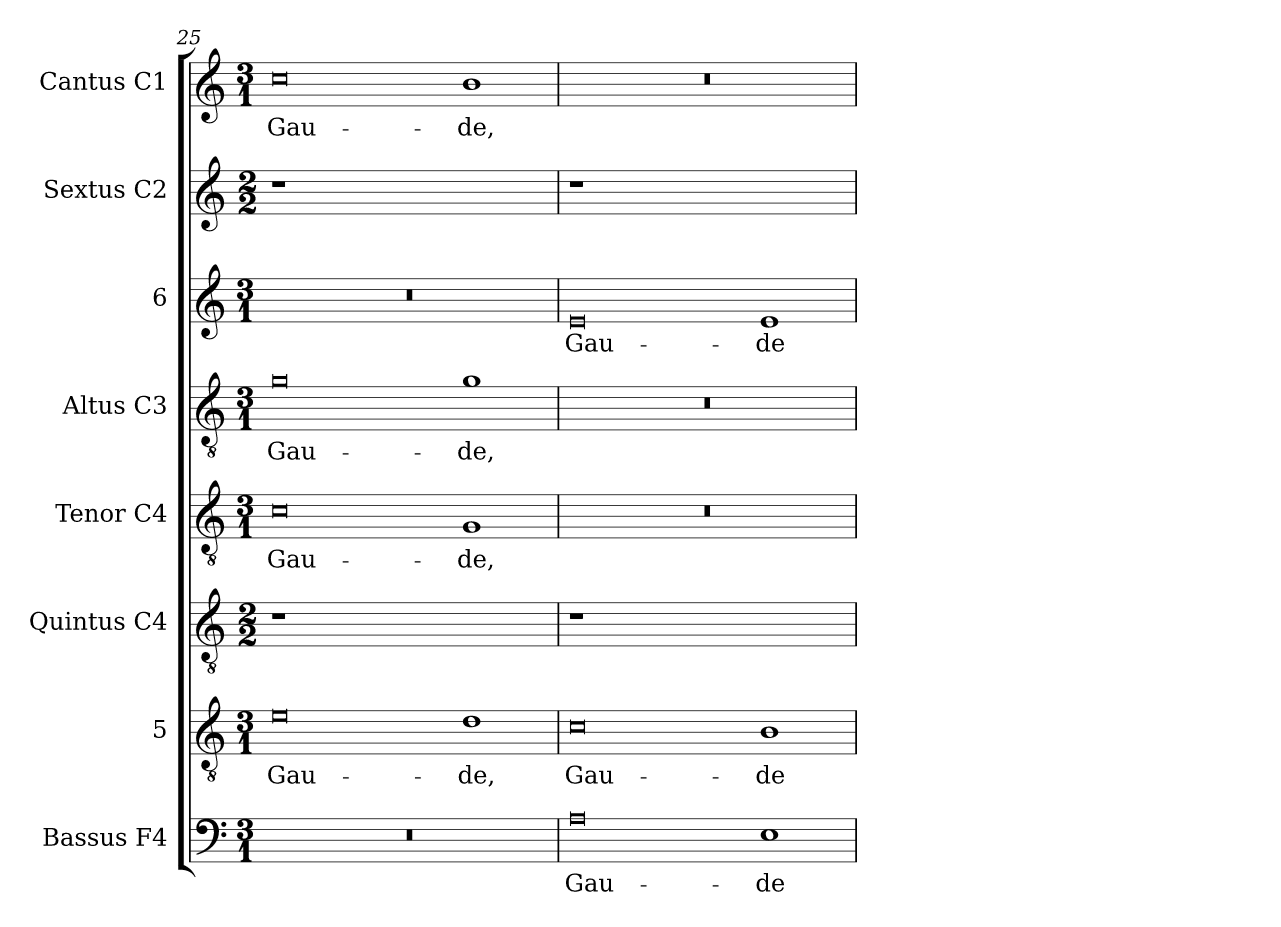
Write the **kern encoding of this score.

**kern	**text	**kern	**text	**kern	**kern	**text	**kern	**text	**kern	**text	**kern	**kern	**text
*part8	*part8	*part7	*part7	*part6	*part5	*part5	*part4	*part4	*part3	*part3	*part2	*part1	*part1
*staff8	*staff8	*staff7	*staff7	*staff6	*staff5	*staff5	*staff4	*staff4	*staff3	*staff3	*staff2	*staff1	*staff1
*I"Bassus  F4	*	*I"5	*	*I"Quintus  C4	*I"Tenor  C4	*	*I"Altus  C3	*	*I"6	*	*I"Sextus  C2	*I"Cantus  C1	*
*I'B	*	*	*	*	*I'T	*	*I'A	*	*	*	*	*I'C	*
*clefF4	*	*clefGv2	*	*clefGv2	*clefGv2	*	*clefGv2	*	*clefG2	*	*clefG2	*clefG2	*
*k[]	*	*k[]	*	*k[]	*k[]	*	*k[]	*	*k[]	*	*k[]	*k[]	*
*C:	*	*C:	*	*C:	*C:	*	*C:	*	*C:	*	*C:	*C:	*
*M3/1	*	*M3/1	*	*M2/2	*M3/1	*	*M3/1	*	*M3/1	*	*M2/2	*M3/1	*
=25	=25	=25	=25	=25	=25	=25	=25	=25	=25	=25	=25	=25	=25
!	!	!	!LO:LY:b:cj	!	!	!LO:LY:b:cj	!	!LO:LY:b:cj	!	!	!	!	!LO:LY:b:cj
0.r	.	0e	Gau-	1r	0c	Gau-	0g	Gau-	0.r	.	1r	0cc	Gau-
.	.	.	.	0ryy	.	.	.	.	.	.	0ryy	.	.
!	!	!	!LO:LY:b:cj	!	!	!LO:LY:b:cj	!	!LO:LY:b:cj	!	!	!	!	!LO:LY:b:cj
.	.	1d	-de,	.	1G	-de,	1g	-de,	.	.	.	1b	-de,
!!LO:PB:g=z
=26	=26	=26	=26	=26	=26	=26	=26	=26	=26	=26	=26	=26	=26
!	!LO:LY:b:cj	!	!LO:LY:b:cj	!	!	!	!	!	!	!LO:LY:b:cj	!	!	!
0A	Gau-	0c	Gau-	1r	0.r	.	0.r	.	0e	Gau-	1r	0.r	.
.	.	.	.	0ryy	.	.	.	.	.	.	0ryy	.	.
!	!LO:LY:b:cj	!	!LO:LY:b:cj	!	!	!	!	!	!	!LO:LY:b:cj	!	!	!
1E	-de	1B	-de	.	.	.	.	.	1e	-de	.	.	.
=	=	=	=	=	=	=	=	=	=	=	=	=	=
*-	*-	*-	*-	*-	*-	*-	*-	*-	*-	*-	*-	*-	*-
